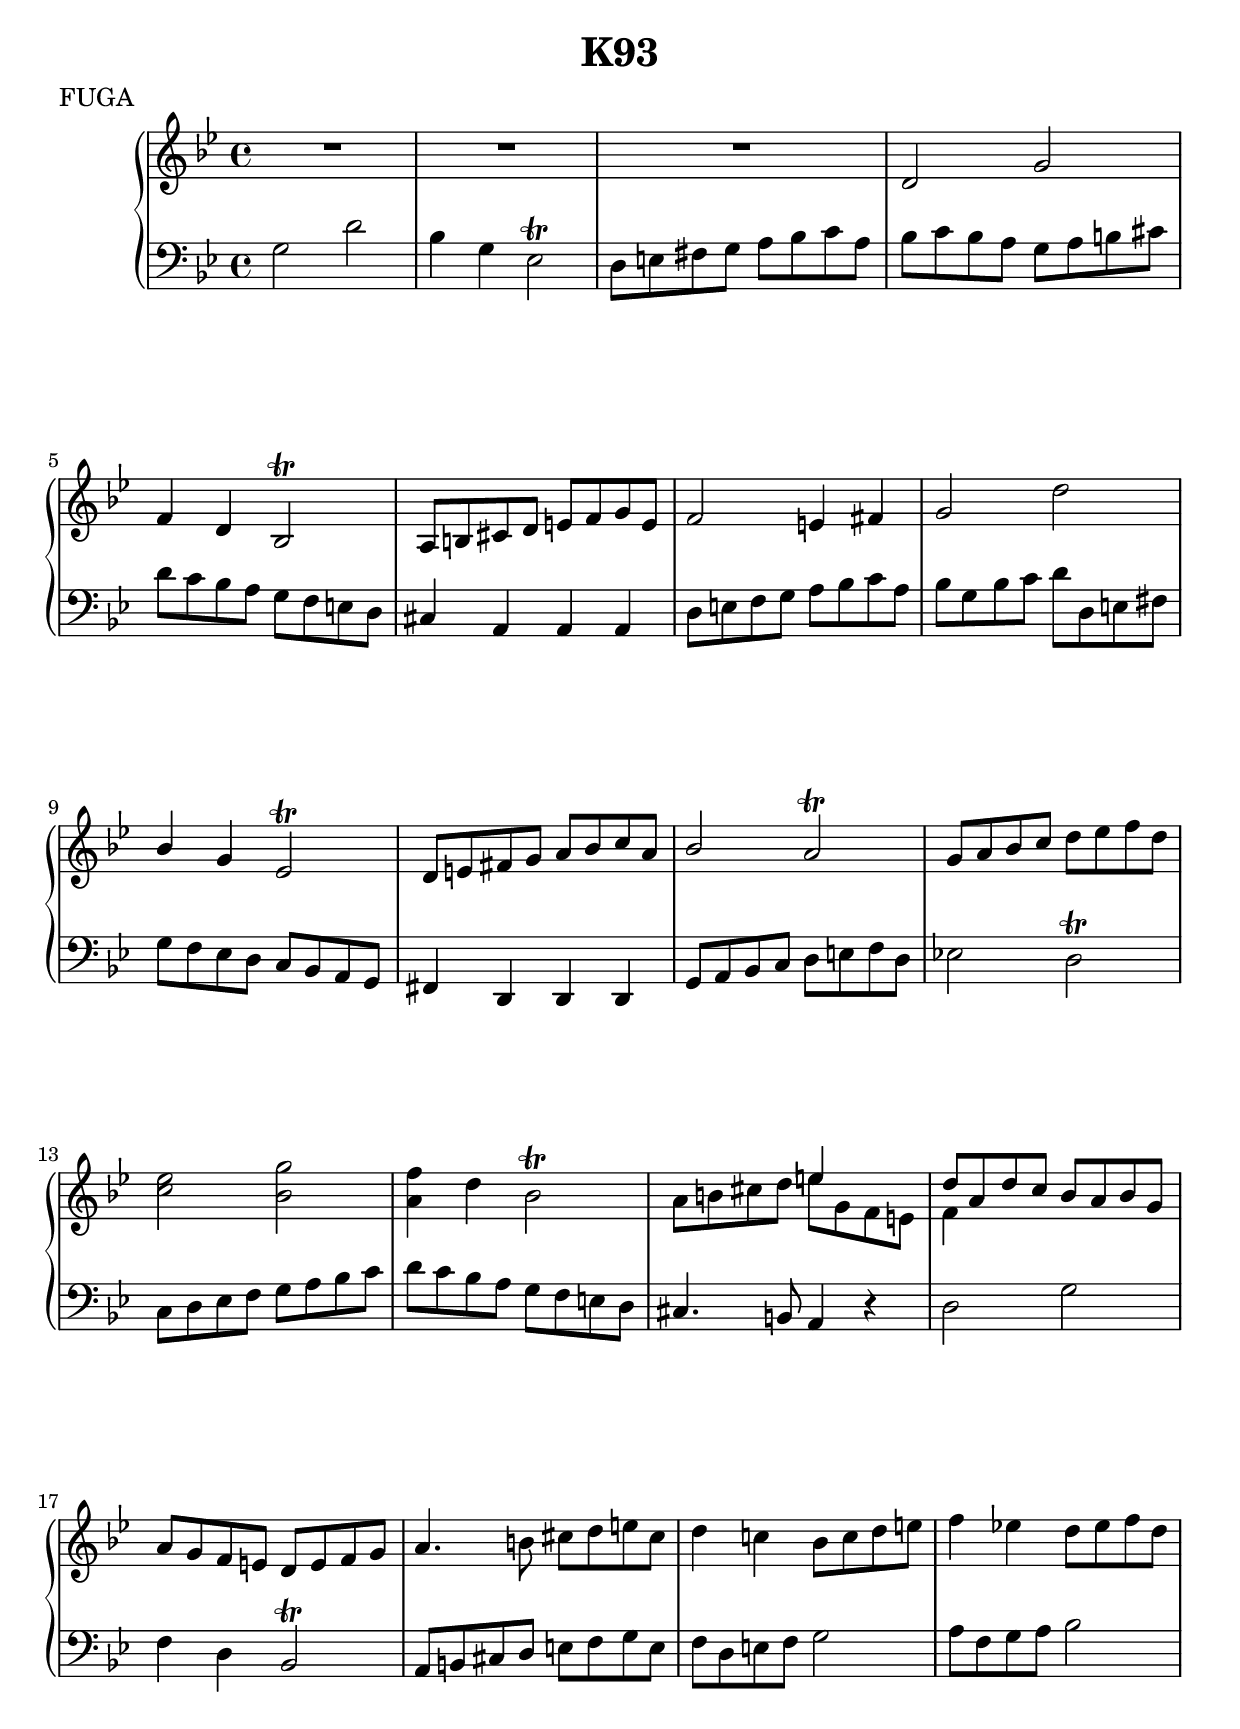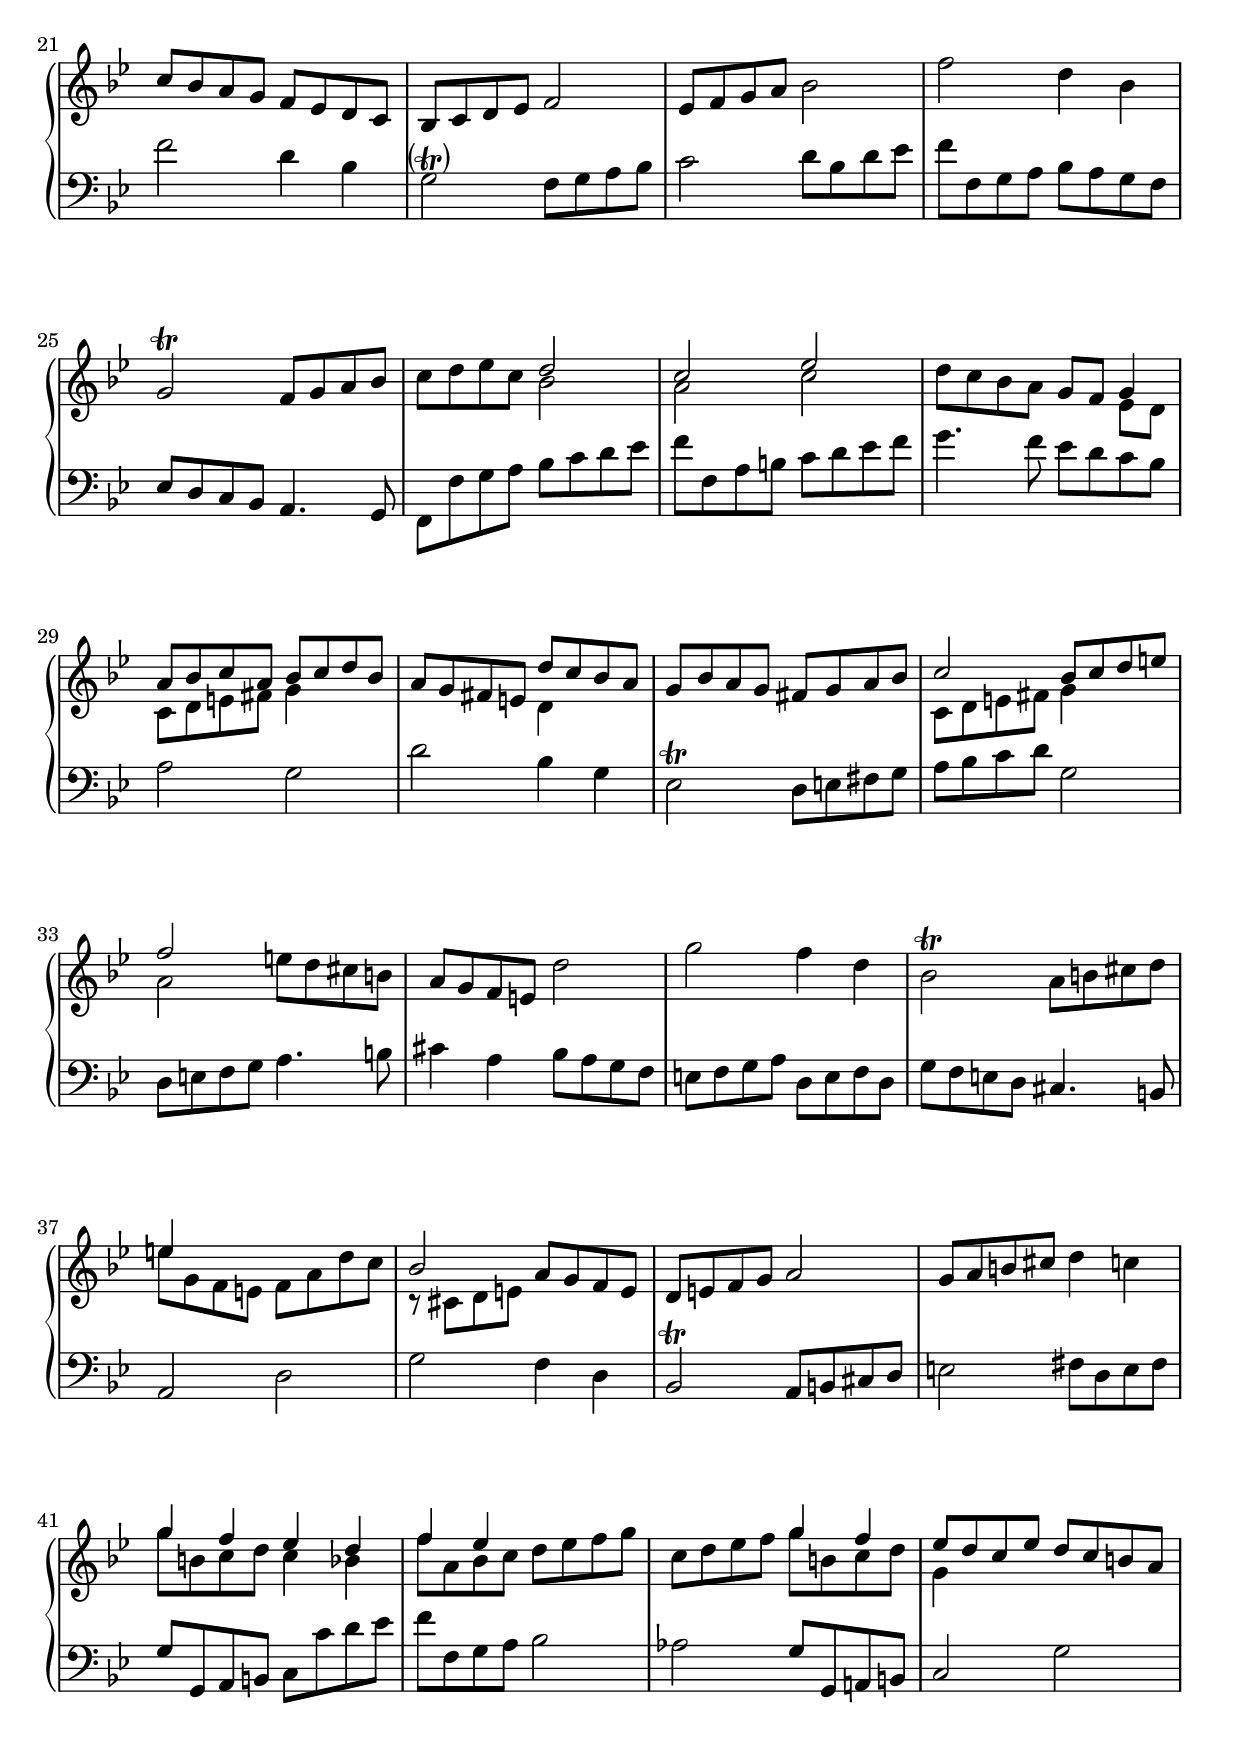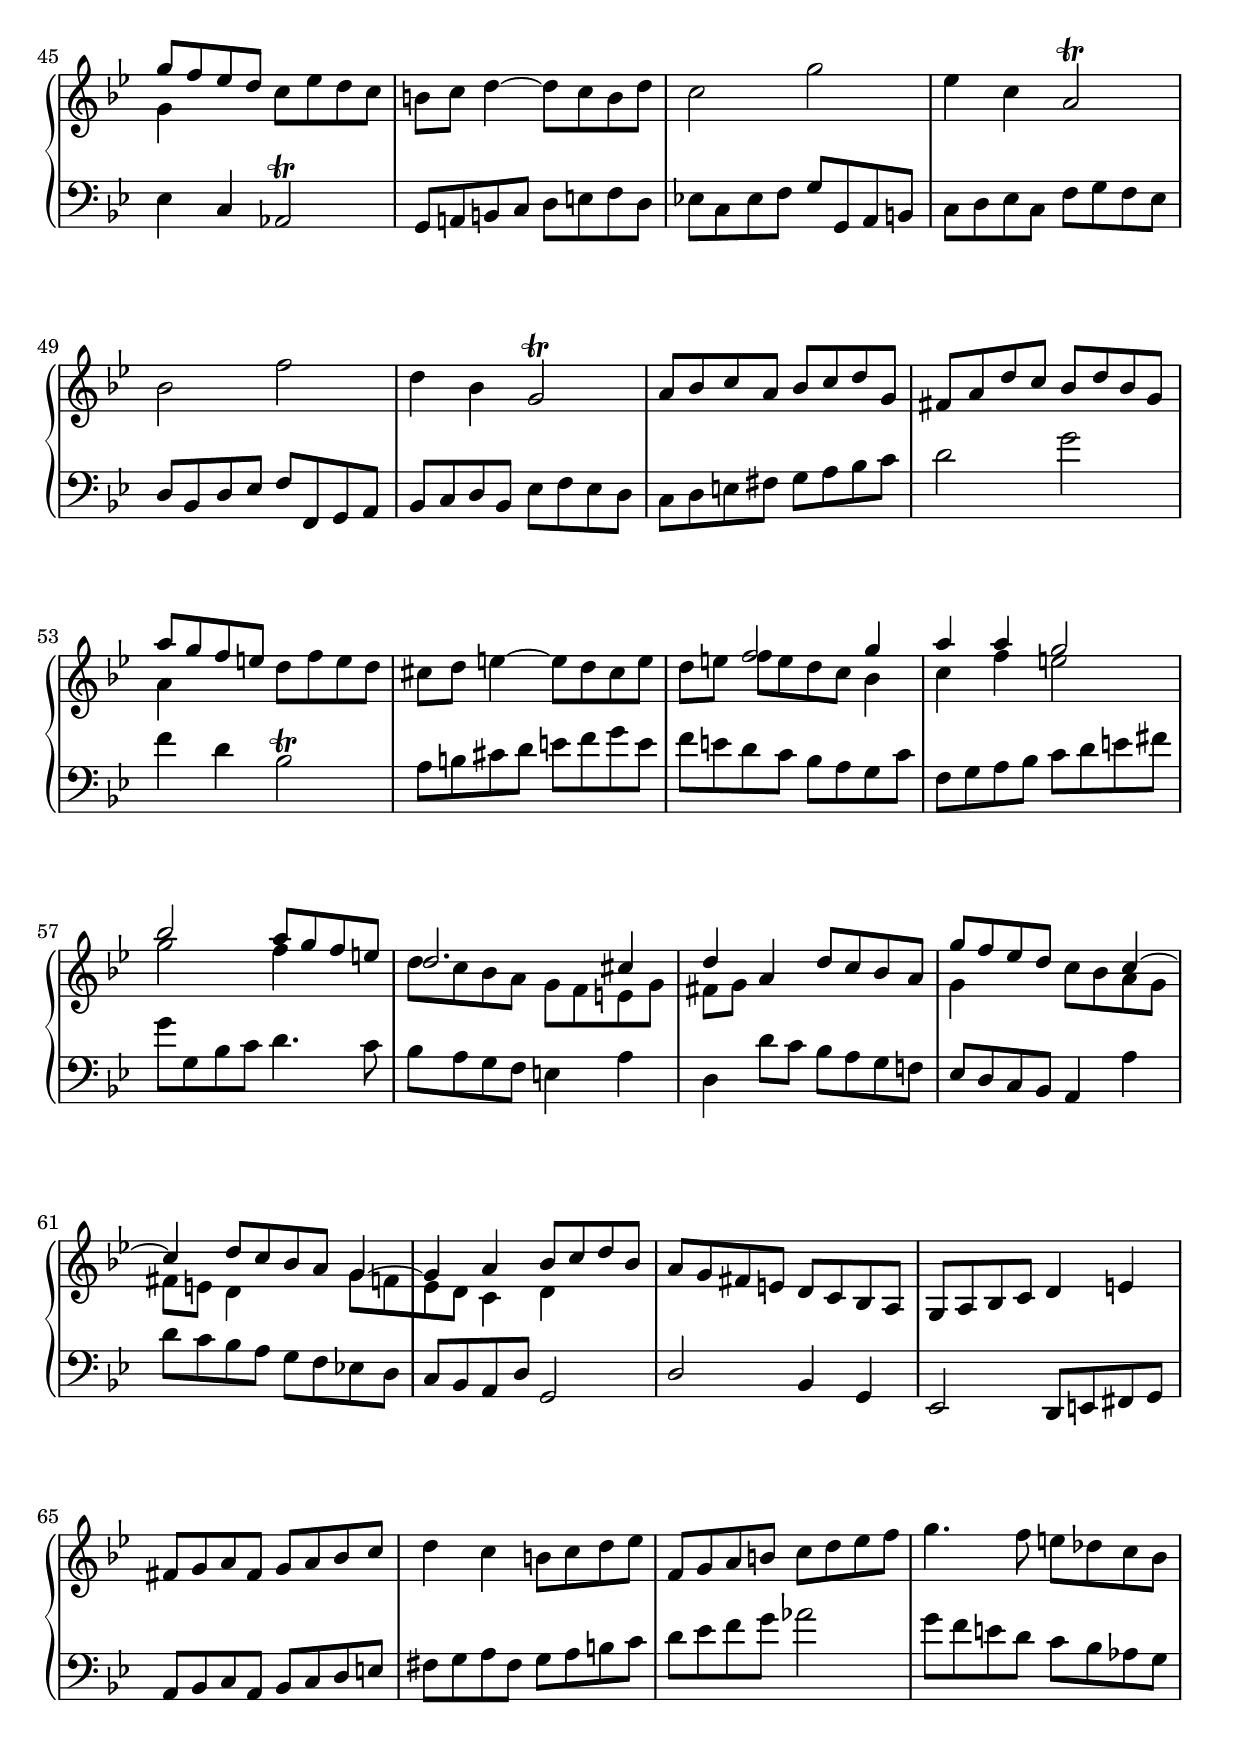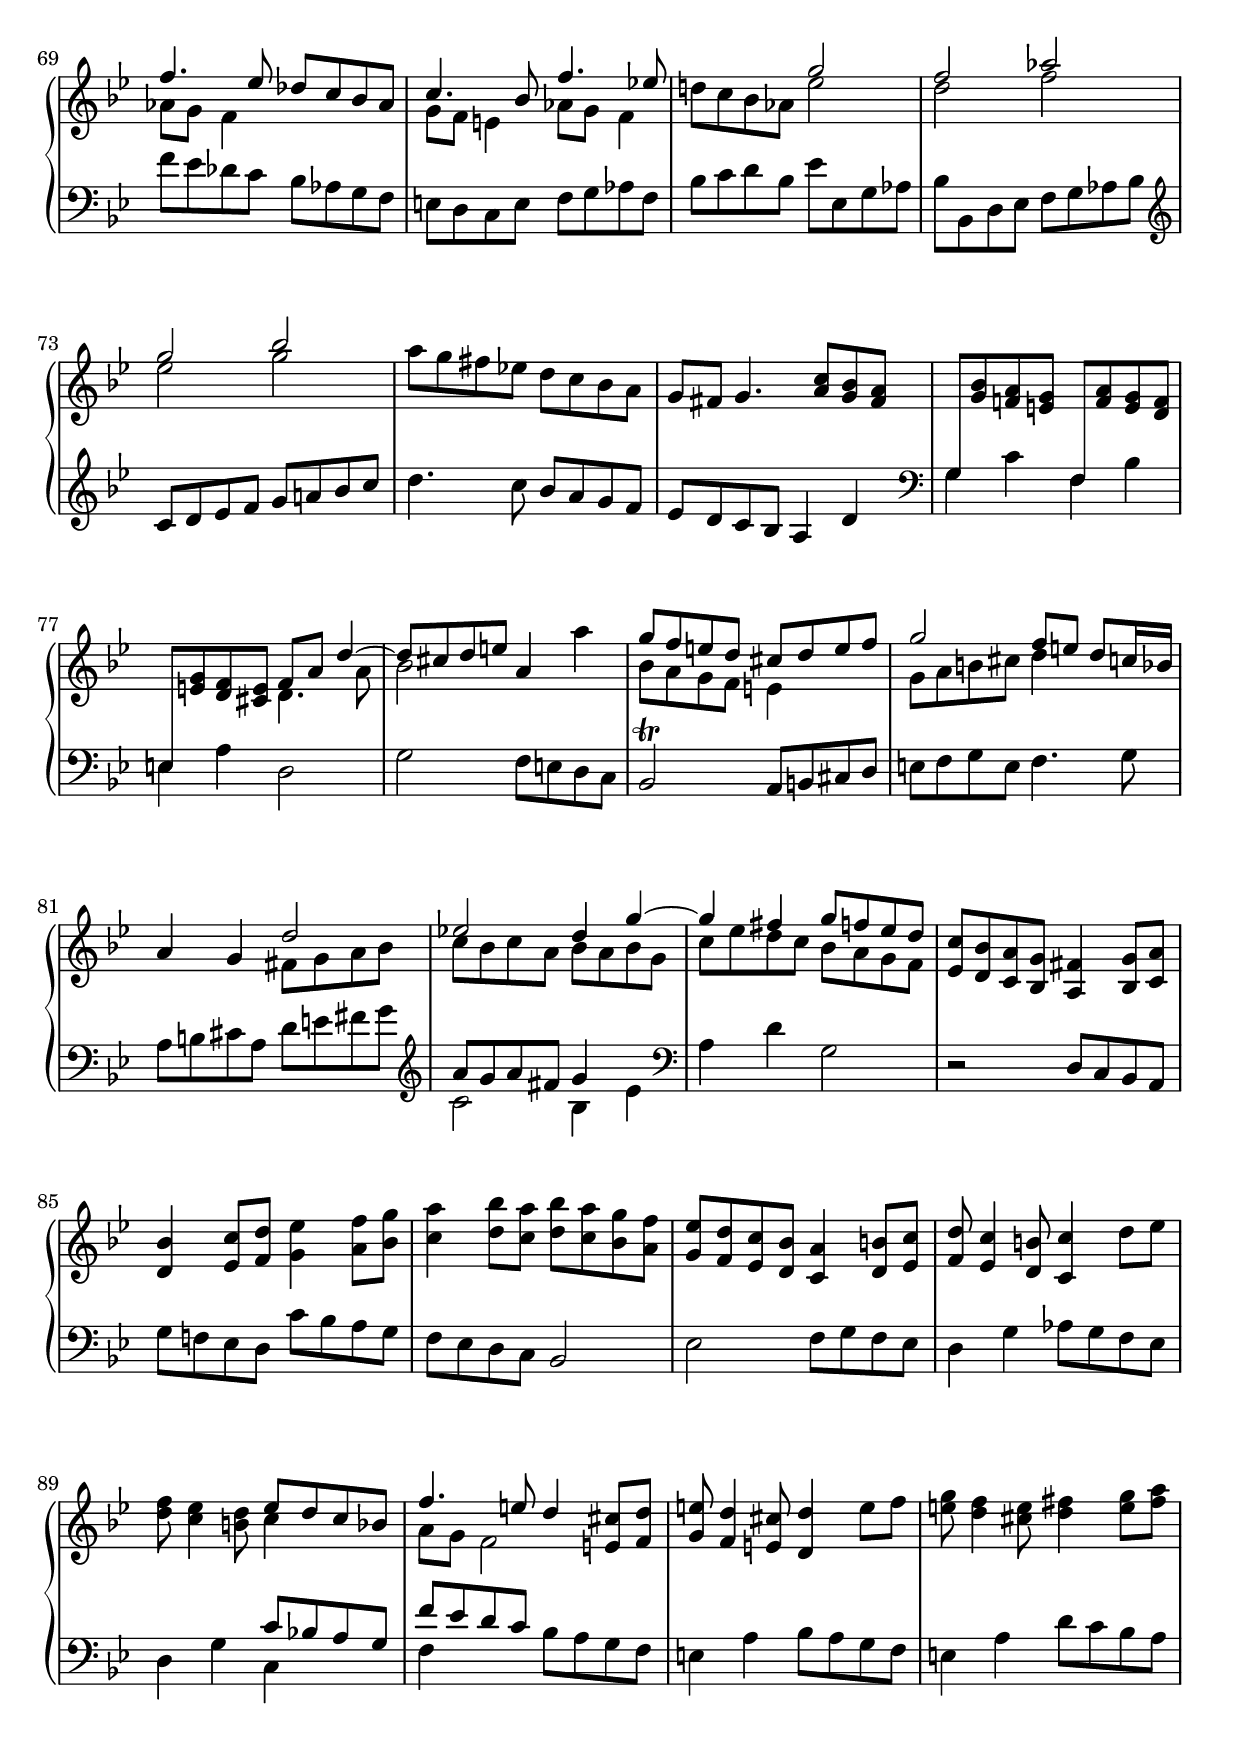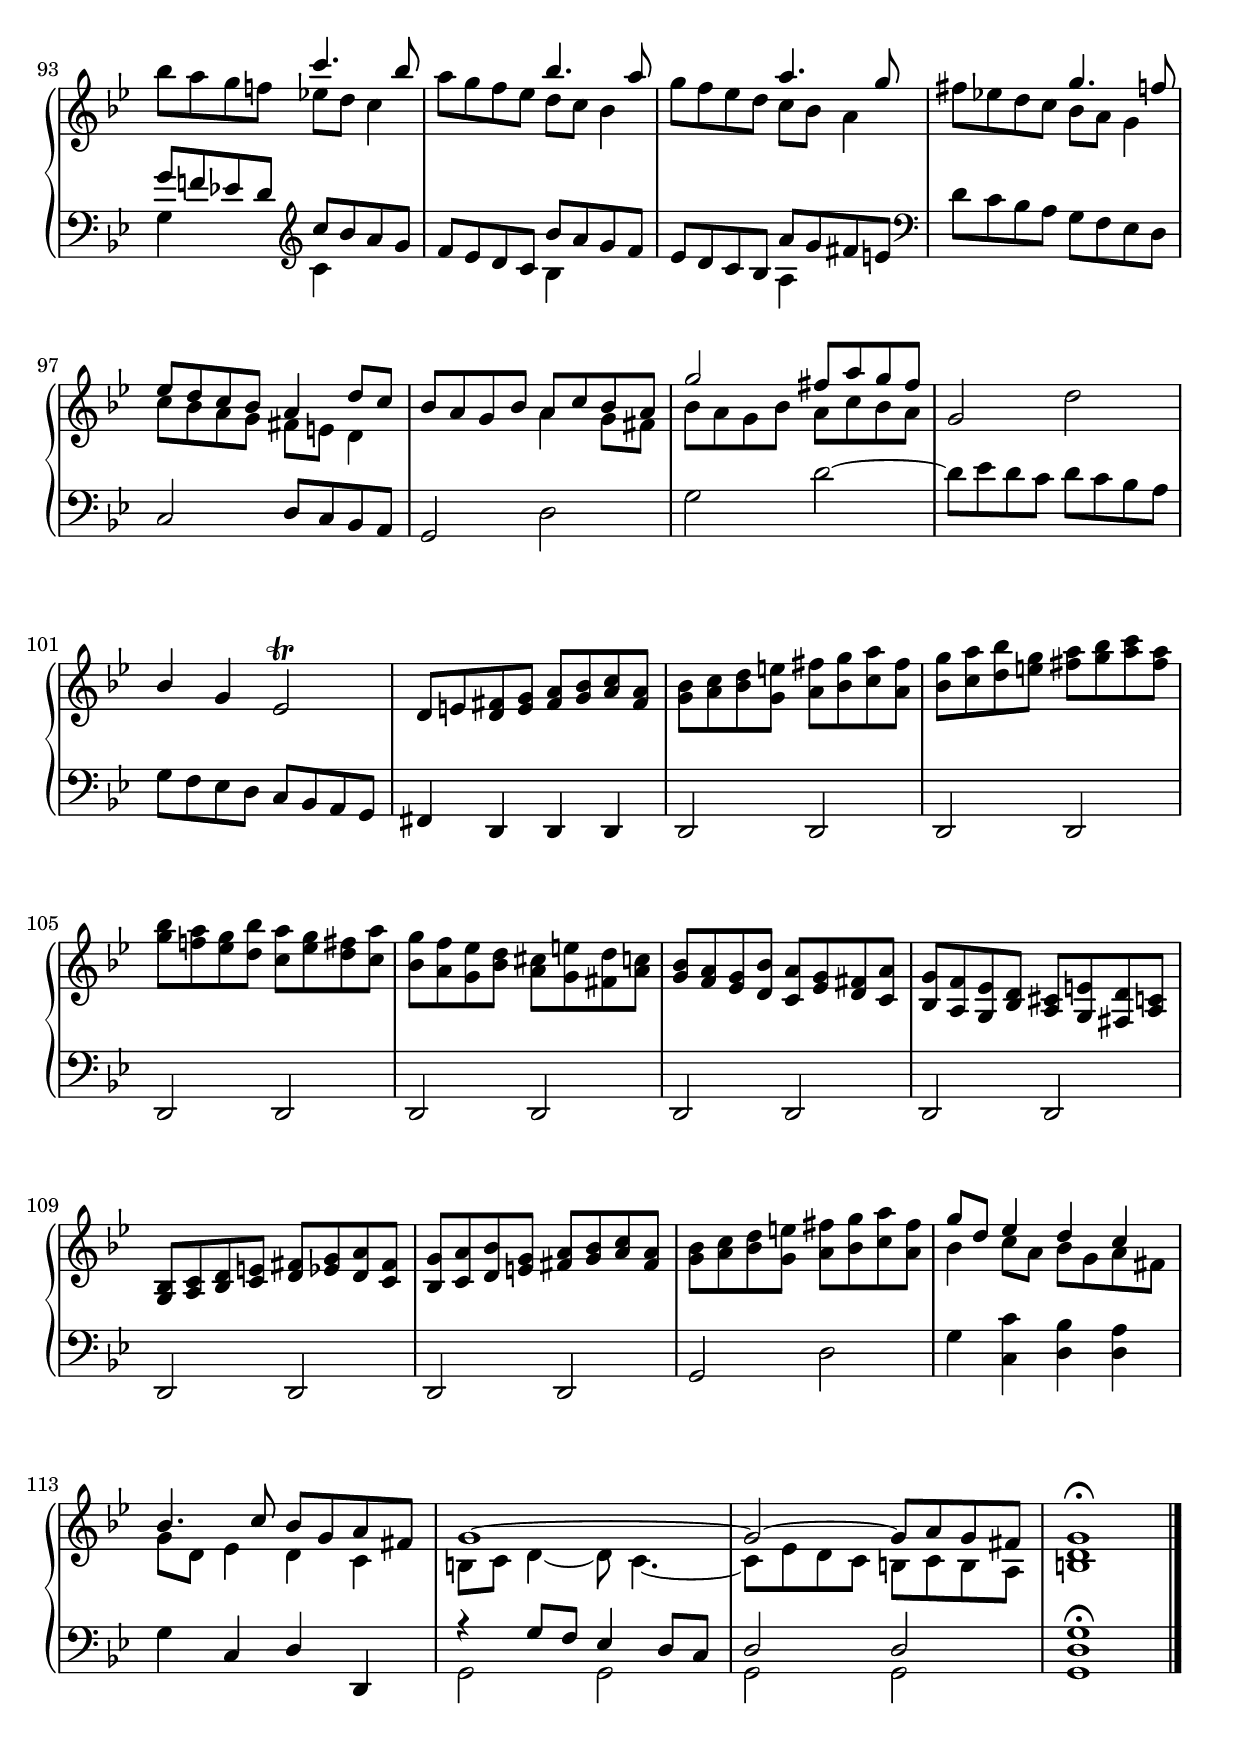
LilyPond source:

\version "2.18.2"
\version "2.18.2"

su = \stemUp
sd = \stemDown
sn = \stemNeutral

global = {
  \key g \minor
  \time 4/4
  \override ParenthesesItem #'font-size = #+2
}

rightOne = \relative c' {
  \global
  
  R1*3 | d2 g | f4 d bes2-\trill | a8 b cis d e f g e | f2 e4 fis | g2 d' |
  \once \su bes4 g ees2-\trill | d8 e fis g a bes c a | \once \su bes2 a-\trill | g8 a bes c d ees f d | 
  <c ees>2 <bes g'> | <a f'>4 d bes2-\trill | a8 b cis d << { e4 s } \\ { e8 g, f e } >> |
  << { d'8 a d c bes a bes g } \\ { f4 s2. } >> |
  a8 g f e d e f g | a4. b8 cis d e cis | d4 c! bes8 c d e | f4 ees! d8 ees f d |

  c bes a g f ees d c | bes c d ees f2 | ees8 f g a bes2 | f' d4 bes |
  g2-\trill f8 g a bes | c d ees c << { d2 c ees } \\ { bes2 a c } >> |
  d8 c bes a g f << { g4 a8 bes c a bes c d bes } \\ { ees, d c d e fis g4 s }>> |
  a8 g fis e << { d'8 c bes a } \\ { d,4 s }>> | g8 bes a g fis g a bes |
  << { c2 bes8 c d e f2 } \\ { c,8 d e fis g4 s  a2 }>> e'8 d cis b |
  a g f e d'2 | g f4 d  | bes2-\trill a8 b cis d | << { e4 s2. } \\ { e8 g, f e f a d c } >> |
  << { bes2 } \\ { r8 cis, d e } >> a g f e | d e f g a2 | g8 a b cis d4 c |
  << {g'4 f ees d f ees } \\ { g8 b, c d c4 bes f'8 a, bes c} >> d ees f g |
  c, d ees f << { g4 f ees8 d c ees d c b a } \\ { g'8 b, c d g,4 s2.} >> |

  << { g'8 f ees d } \\ { g,4 s } >> c8 ees d c  | b c d4 ~ d8 c b d | c2 g' | ees4 c a2-\trill |
  bes f' | d4 bes g2-\trill | \su a8 bes c a bes c d g, | fis a d c bes d bes g \sn | 
  << { a'8 g f e } \\ { a,4 s } >> d8 f e d | cis d e4 ~ e8 d cis e |
  d e << { f2 g4 a a g2} \\ { f8[ e d c] bes4 c f e2 } >> | 
  << { bes'2 a8 g f e } \\ { g2 f4 s } >> | << { d2. cis4 } \\ { d8 c bes a g f e g } >> |
  << { d'4 a4 d8 c bes a } \\ { fis8[ g] } >> |
  << { g'8 f ees d s4 c4 ~ c d8[ c bes a] g4 ~ g a bes8 c d bes } \\ 
  { g4 s c8 bes a g fis e d4 s g8[ f ees d] c4 d s } >> | a'8 g fis e d c bes a |
  g a bes c d4 e | fis8 g a fis g a bes c | d4 c b8 c d ees | f, g a b c d ees f |
  g4. f8 e des c bes |

  << { f'4. ees8 des8 c bes aes} \\ { aes8 g f4 } >> |
  << { c'4. bes8 f'4. ees!8 } \\ { g,8 f e4 aes8 g f4 } >> |
  d'!8 c bes aes << { g'2 f aes g bes } \\ { ees, d f ees g } >> |
  a8 g fis ees! d c bes a | g fis g4. <a c>8 <g bes> <fis a> |
  \override Beam #'auto-knee-gap = #12
  \once \override Beam.damping = #+inf.0
  \change Staff = "left" g, \change Staff = "right" <g' bes> <f! a> <e g> 
  \once \override Beam.damping = #+inf.0
  \change Staff = "left" f, \change Staff = "right"  <f' a> <e g> <d f> |
  \once \override Beam.damping = #+inf.0
  \change Staff = "left" e, \change Staff = "right" <e' g> <d f> <cis e> 
  << { f a d4 ~ d8 cis d e a,4 } \\ { d,4. a'8 bes2 } >> a'4  |
  << { g8 f e d cis d e f } \\ { bes, a g f e4 s } >> |
  << { g'2 f8 e d c16 bes } \\ { g8 a b cis d4 s } >> |
  a4 g << { d'2 } \\ { fis,8 g a bes } >> |
  << { ees!2 d4 g ~ g fis g8 f ees d } \\ { c8 bes c a bes a bes g c ees d c bes a g f } >> |
  << { c' bes a g fis4 g8 a } { ees8 d c bes a4 bes8 c } >> |
  << { bes'4 c8 d ees4 f8 g } { d,4 ees8 f g4 a8 bes } >> |
  << { a'4 bes8 a bes a g f } { c4 d8 c d c bes a } >> |
  << { ees'8 d c bes a4 b8 c } { g8 f ees d c4 d8 ees } >> |
  << {d'8 c4 b8 c4 } { f,8 ees4 d8 c4 } >> d'8 ees |
  << { f8 ees4 d8 } { d8 c4 b8 } >> << { ees8 d c bes } \\ { c4 s } >> |
  << { f4. e8 d4 } \\ { a8 g f2 } >> \su << { cis'8 d } { e, f } >> |
  << { e'8 d4 cis8 d4 } { g,8 f4 e8 d4 } >> \sn e'8 f |
  << { g8 f4 e8 fis4 g8 a } { e8 d4 cis8 d4 e8 fis } >> |

  bes8 a g f! << { c'4. bes8 } \\ { ees,!8 d c4 } >> | 
  a'8 g f ees << { bes'4. a8 } \\ { d,8 c bes4 } >> | 
  g'8 f ees d << { a'4. g8 } \\ { c,8 bes a4 } >> | 
  fis'8 ees! d c << { g'4. f8 } \\ { bes,8 a g4 } >> | 
  
  << { ees'8 d c bes a4 d8 c } \\ { c8 bes a g fis e d4 } >> | 
  bes'8 a g bes << { a8 c bes a } \\ { a4 g8 fis } >> | 
  << { g'2 fis8 a g fis } \\ { bes,8 a g bes a c bes a } >> | 
  g2 d' | 
  
  \once \su bes4 g ees2-\trill | 
  << { d8 e fis g a bes c a } { s8 s d, e fis g a fis } >> | 
  << { bes c d e fis g a fis } { g, a bes g a bes c a } >> | 
  << { g' a bes g a bes c a } { bes, c d e fis g a fis } >> | 
  
  << { bes a g bes a g fis a } { g f! ees d c ees d c } >> | 
  << { g' f ees d cis e d c } { bes a g bes a g fis a } >> | 
  << { bes a g bes a g fis a } { g f ees d c ees d c } >> | 
  << { g' f ees d cis e d c } { bes a g bes a g fis a } >> | 
  
  << { bes c d e fis g a fis } { g, a bes c d ees d c } >> | 
  << { g' a bes g a bes c a  } { bes, c d e fis g a fis } >> | 
  << { bes c d e fis g a fis } { g, a bes g a bes c a } >> | 
  << { g'8 d ees4 d c } \\ { bes4 c8 a bes g a fis } >> | 
  
  << { bes4. c8 bes g a fis } \\ { g8 d ees4 d c } >> | 
  << { g'1 ~ g2 ~ g8 a g fis } \\ { b,8 c d4 ~ d8 c4. ~ c8 ees d c b c b a } >> | 
  <b d g>1\fermata \bar "|."
}

left = \relative c' {
  \global
  
  g2 d' | bes4 g ees2-\trill | d8 e fis g a bes c a | bes c bes a g a b cis |
  d c bes a g f e d | cis4 a a a  | d8 e f g a bes c a | bes g bes c d d, e fis |
  g f ees d c bes a g | fis4 d d d | g8 a bes c d e f d | ees!2 d-\trill |
  c8 d ees f g a bes c | d c bes a g f e d | cis4. b8 a4 r | d2 g |
  f4 d bes2-\trill | a8 b cis d e f g e | f d e f g2 | a8 f g a bes2 |

  f' d4 bes | g2-\parenthesize-\trill  f8 g a bes | c2 d8 bes d ees | f f, g a bes a g f | 
  ees d c bes a4. g8 | \sd f f'g a \sn bes c d ees | f f, a b c d ees f | g4. f8 ees d c bes |
  a2 g | d' bes4 g | ees2-\trill d8 e fis g | a bes c d g,2 | 
  d8 e f g a4. b8 | cis4 a bes8 a g f | e f g a d, e f d | g f e d cis4. b8 | 
  a2 d | g f4 d | bes2-\trill a8 b cis d | e2 fis8 d e fis |
  g g, a b c c' d ees | f f, g a bes2 | aes g8 g, a! b | c2 g' |

  ees4 c aes2-\trill | g8 a! b c d e f d | ees! c ees f g g, a b | \sd c d ees c \sn f g f ees | 
  d bes d ees f f, g a | bes c d bes ees f ees d | c d e fis g a bes c | d2 g | 
  f4 d bes2-\trill | a8 b cis d e f g e | f e d c bes a g c | f, g a bes c d e fis | 
  g g, bes c d4. c8 | bes a g f e4 a | d, d'8 c bes a g f! | ees d c bes a4 a' | 
  d8 c bes a g f ees! d | c bes a d g,2 | \once \su d' bes4 g | ees2 d8 e fis g | 
  a bes c a bes c d e | fis g a fis g a b c | d ees f g aes2 | g8 f e d c bes aes g |

  f' ees des c bes aes g f | e d c e f g aes f | bes c d bes ees ees, g aes | 
  bes bes, d ees f g aes bes | \clef treble c d ees f g a! bes c | d4. c8 bes a g f | 
  ees d c bes a4 d | \clef bass g,4 c f, bes | e, a d,2 | g f8 e d c | bes2-\trill a8 b cis d | 
  e f g e f4. g8 | a b cis a d e fis g | \clef treble << { a8 g a fis g4 s } \\ { c,2 bes4 ees } >> | 
  \clef bass a, d g,2 | r2 d8 c bes a | g' f! ees d c' bes a g  | f ees d c bes2 | 
  ees f8 g f ees | d4 g aes8 g f ees | d4 g << { c8 bes! a g } \\ {c,4 s } >> | 
  << { f'8 ees d c } \\ { f,4 s } >> bes8 a g f | e4 a bes8 a g f | e4 a d8 c bes a |

  << { g'8 f! ees! d } \\ { g,4 } >> \clef treble << { c'8 bes a g } \\ { c,4 s } >> |
  f8 ees d c << { bes'8 a g f } \\ { bes,4 s } >> | ees8 d c bes << { a'8 g fis e } \\ { a,4 s } >> |
  \clef bass d8 c bes a g f ees d | c2 d8 c bes a | g2 d' | g d' ~ | d8 ees d c d c bes a |
  g f ees d c bes a g | fis4 d d d | d2 d2 | d2 d2 | d2 d2 | d2 d2 | d2 d2 | d2 d2 | d2 d2 | 
  d2 d2 | g d' | g4  <c, c'> <d bes'> <d a'> | g c, \once \su d d, | << { r4 g'8 f ees4 d8 c } \\ { g2 g } >> |
  << { d'2 d } \\ { g, g } >> | < g d' g>1\fermata \bar "|."
}



#(set-global-staff-size 22)

\header {
  title = "K93"
  meter = "FUGA"
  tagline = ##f
}

\paper {
  print-page-number = ##f
  between-system-padding = #0.1
  between-system-space = #0.1
  ragged-last-bottom = ##f
  ragged-bottom = ##f
}

breaks = {
  s1*4 \break s1*4 \break s1*4 \break s1*4 \break s1*4 \break \pageBreak
  s1*4 \break s1*4 \break s1*4 \break s1*4 \break s1*4 \break s1*4 \break \pageBreak
  s1*4 \break s1*4 \break s1*4 \break s1*4 \break s1*4 \break s1*4 \break \pageBreak
  s1*4 \break s1*4 \break s1*4 \break s1*4 \break s1*4 \break s1*4 \break \pageBreak
  s1*4 \break s1*4 \break s1*4 \break s1*4 \break s1*4 \break s1*4 \break
}

\score {
  \new PianoStaff <<
    \new Staff = "right" {
      << 
        \breaks
        \rightOne 
      >>
    }
    \new Staff = "left" { 
      \clef bass \left 
    }
  >>
  \layout { }
}
